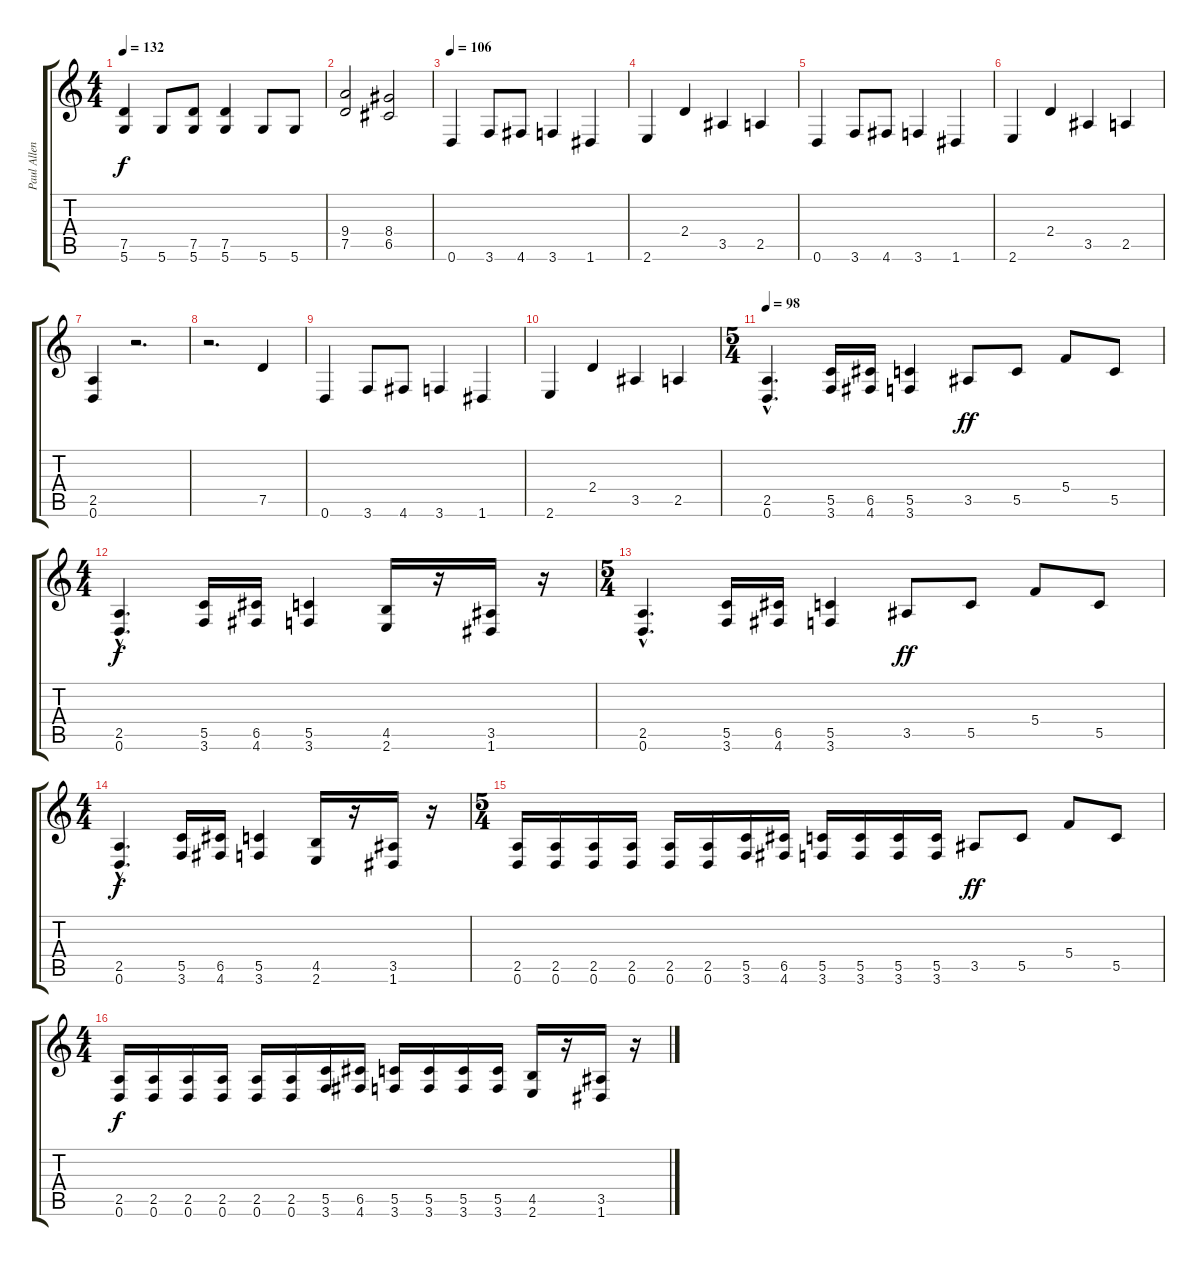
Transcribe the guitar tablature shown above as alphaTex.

\track ("Paul Allender (Guitar)" "Paul Allen") {instrument overdrivenguitar}
\staff {score tabs}
\tuning (D4 A3 F3 C3 G2 D2) {hide}
\ts (4 4)
\tempo 132
\clef g2
\ks c
(7.5 5.6).4{dy f} 5.6.8 (7.5 5.6).8 (7.5 5.6).4 5.6.8 5.6.8 |
(9.4 7.5).2 (8.4 6.5).2 |
\tempo 106
0.6.4 3.6.8 4.6.8 3.6.4 1.6.4 |
2.6.4 2.4.4 3.5.4 2.5.4 |
0.6.4 3.6.8 4.6.8 3.6.4 1.6.4 |
2.6.4 2.4.4 3.5.4 2.5.4 |
(2.5 0.6).4 r.2{d} |
r.2{d} 7.5.4 |
0.6.4 3.6.8 4.6.8 3.6.4 1.6.4 |
2.6.4 2.4.4 3.5.4 2.5.4 |
\ts (5 4)
\tempo 98
(2.5{hac} 0.6{hac}).4{d} (5.5 3.6).16 (6.5 4.6).16 (5.5 3.6).4 3.5.8{dy ff} 5.5.8 5.4.8 5.5.8 |
\ts (4 4)
(2.5{hac} 0.6{hac}).4{d dy f} (5.5 3.6).16 (6.5 4.6).16 (5.5 3.6).4 (4.5 2.6).16 r.16 (3.5 1.6).16 r.16 |
\ts (5 4)
(2.5{hac} 0.6{hac}).4{d} (5.5 3.6).16 (6.5 4.6).16 (5.5 3.6).4 3.5.8{dy ff} 5.5.8 5.4.8 5.5.8 |
\ts (4 4)
(2.5{hac} 0.6{hac}).4{d dy f} (5.5 3.6).16 (6.5 4.6).16 (5.5 3.6).4 (4.5 2.6).16 r.16 (3.5 1.6).16 r.16 |
\ts (5 4)
(2.5 0.6).16 (2.5 0.6).16 (2.5 0.6).16 (2.5 0.6).16 (2.5 0.6).16 (2.5 0.6).16 (5.5 3.6).16 (6.5 4.6).16 (5.5 3.6).16 (5.5 3.6).16 (5.5 3.6).16 (5.5 3.6).16 3.5.8{dy ff} 5.5.8 5.4.8 5.5.8 |
\ts (4 4)
(2.5 0.6).16{dy f} (2.5 0.6).16 (2.5 0.6).16 (2.5 0.6).16 (2.5 0.6).16 (2.5 0.6).16 (5.5 3.6).16 (6.5 4.6).16 (5.5 3.6).16 (5.5 3.6).16 (5.5 3.6).16 (5.5 3.6).16 (4.5 2.6).16 r.16 (3.5 1.6).16 r.16
